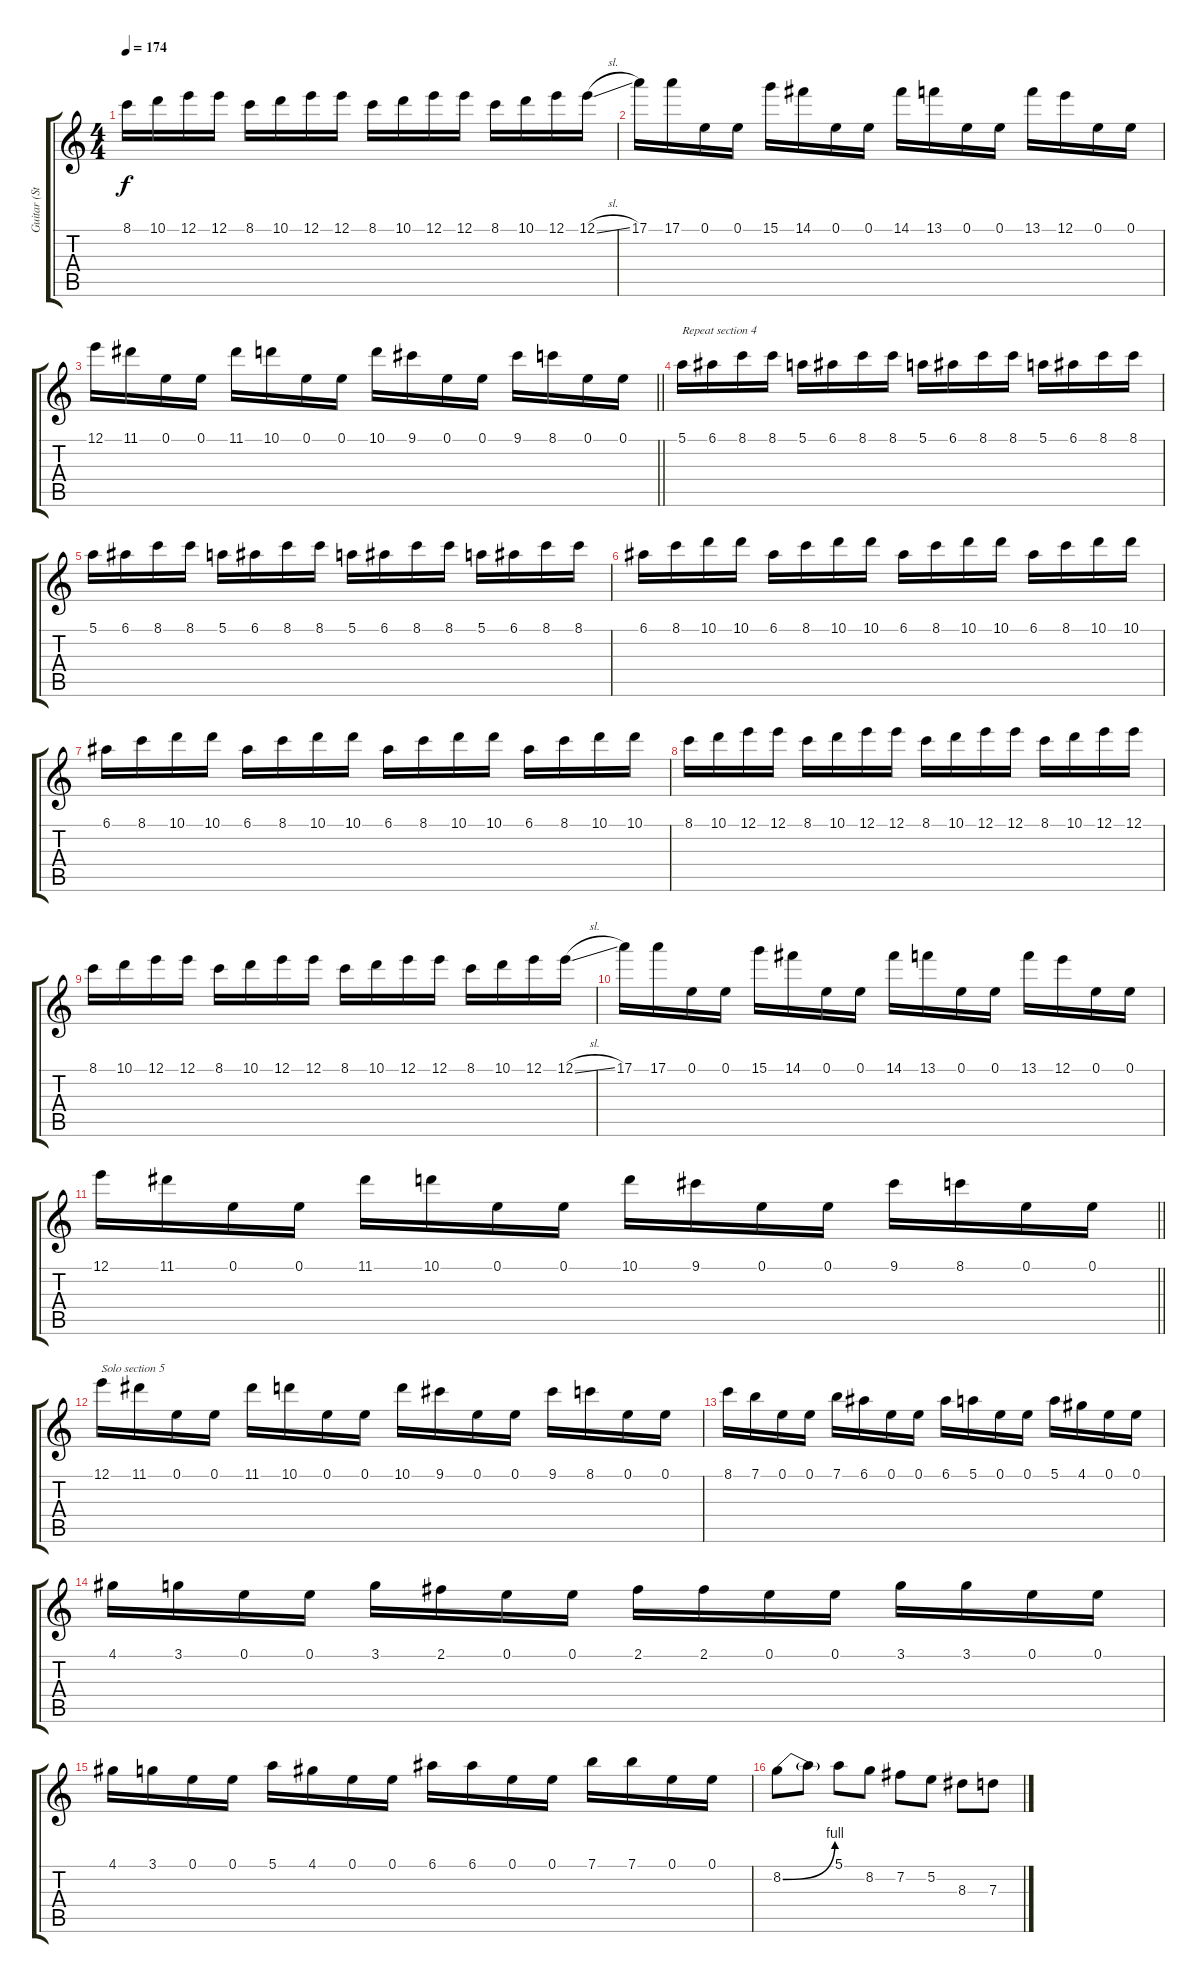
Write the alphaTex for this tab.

\track ("Guitar (Steve Morse)" "Guitar (St") {instrument overdrivenguitar}
\staff {score tabs}
\tuning (E4 B3 G3 D3 A2 E2) {hide}
\ts (4 4)
\tempo 174
\clef g2
\ks c
8.1.16{dy f} 10.1.16 12.1.16 12.1.16 8.1.16 10.1.16 12.1.16 12.1.16 8.1.16 10.1.16 12.1.16 12.1.16 8.1.16 10.1.16 12.1.16 12.1{sl}.16 |
17.1.16 17.1.16 0.1.16 0.1.16 15.1.16 14.1.16 0.1.16 0.1.16 14.1.16 13.1.16 0.1.16 0.1.16 13.1.16 12.1.16 0.1.16 0.1.16 |
\barLineRight lightlight
12.1.16 11.1.16 0.1.16 0.1.16 11.1.16 10.1.16 0.1.16 0.1.16 10.1.16 9.1.16 0.1.16 0.1.16 9.1.16 8.1.16 0.1.16 0.1.16 |
5.1.16{txt "Repeat section 4"} 6.1.16 8.1.16 8.1.16 5.1.16 6.1.16 8.1.16 8.1.16 5.1.16 6.1.16 8.1.16 8.1.16 5.1.16 6.1.16 8.1.16 8.1.16 |
5.1.16 6.1.16 8.1.16 8.1.16 5.1.16 6.1.16 8.1.16 8.1.16 5.1.16 6.1.16 8.1.16 8.1.16 5.1.16 6.1.16 8.1.16 8.1.16 |
6.1.16 8.1.16 10.1.16 10.1.16 6.1.16 8.1.16 10.1.16 10.1.16 6.1.16 8.1.16 10.1.16 10.1.16 6.1.16 8.1.16 10.1.16 10.1.16 |
6.1.16 8.1.16 10.1.16 10.1.16 6.1.16 8.1.16 10.1.16 10.1.16 6.1.16 8.1.16 10.1.16 10.1.16 6.1.16 8.1.16 10.1.16 10.1.16 |
8.1.16 10.1.16 12.1.16 12.1.16 8.1.16 10.1.16 12.1.16 12.1.16 8.1.16 10.1.16 12.1.16 12.1.16 8.1.16 10.1.16 12.1.16 12.1.16 |
8.1.16 10.1.16 12.1.16 12.1.16 8.1.16 10.1.16 12.1.16 12.1.16 8.1.16 10.1.16 12.1.16 12.1.16 8.1.16 10.1.16 12.1.16 12.1{sl}.16 |
17.1.16 17.1.16 0.1.16 0.1.16 15.1.16 14.1.16 0.1.16 0.1.16 14.1.16 13.1.16 0.1.16 0.1.16 13.1.16 12.1.16 0.1.16 0.1.16 |
\barLineRight lightlight
12.1.16 11.1.16 0.1.16 0.1.16 11.1.16 10.1.16 0.1.16 0.1.16 10.1.16 9.1.16 0.1.16 0.1.16 9.1.16 8.1.16 0.1.16 0.1.16 |
12.1.16{txt "Solo section 5"} 11.1.16 0.1.16 0.1.16 11.1.16 10.1.16 0.1.16 0.1.16 10.1.16 9.1.16 0.1.16 0.1.16 9.1.16 8.1.16 0.1.16 0.1.16 |
8.1.16 7.1.16 0.1.16 0.1.16 7.1.16 6.1.16 0.1.16 0.1.16 6.1.16 5.1.16 0.1.16 0.1.16 5.1.16 4.1.16 0.1.16 0.1.16 |
4.1.16 3.1.16 0.1.16 0.1.16 3.1.16 2.1.16 0.1.16 0.1.16 2.1.16 2.1.16 0.1.16 0.1.16 3.1.16 3.1.16 0.1.16 0.1.16 |
4.1.16 3.1.16 0.1.16 0.1.16 5.1.16 4.1.16 0.1.16 0.1.16 6.1.16 6.1.16 0.1.16 0.1.16 7.1.16 7.1.16 0.1.16 0.1.16 |
8.2{be (bend 0 0 60 4)}.8 8.2{t}.8 5.1.8 8.2.8 7.2.8 5.2.8 8.3.8 7.3.8
